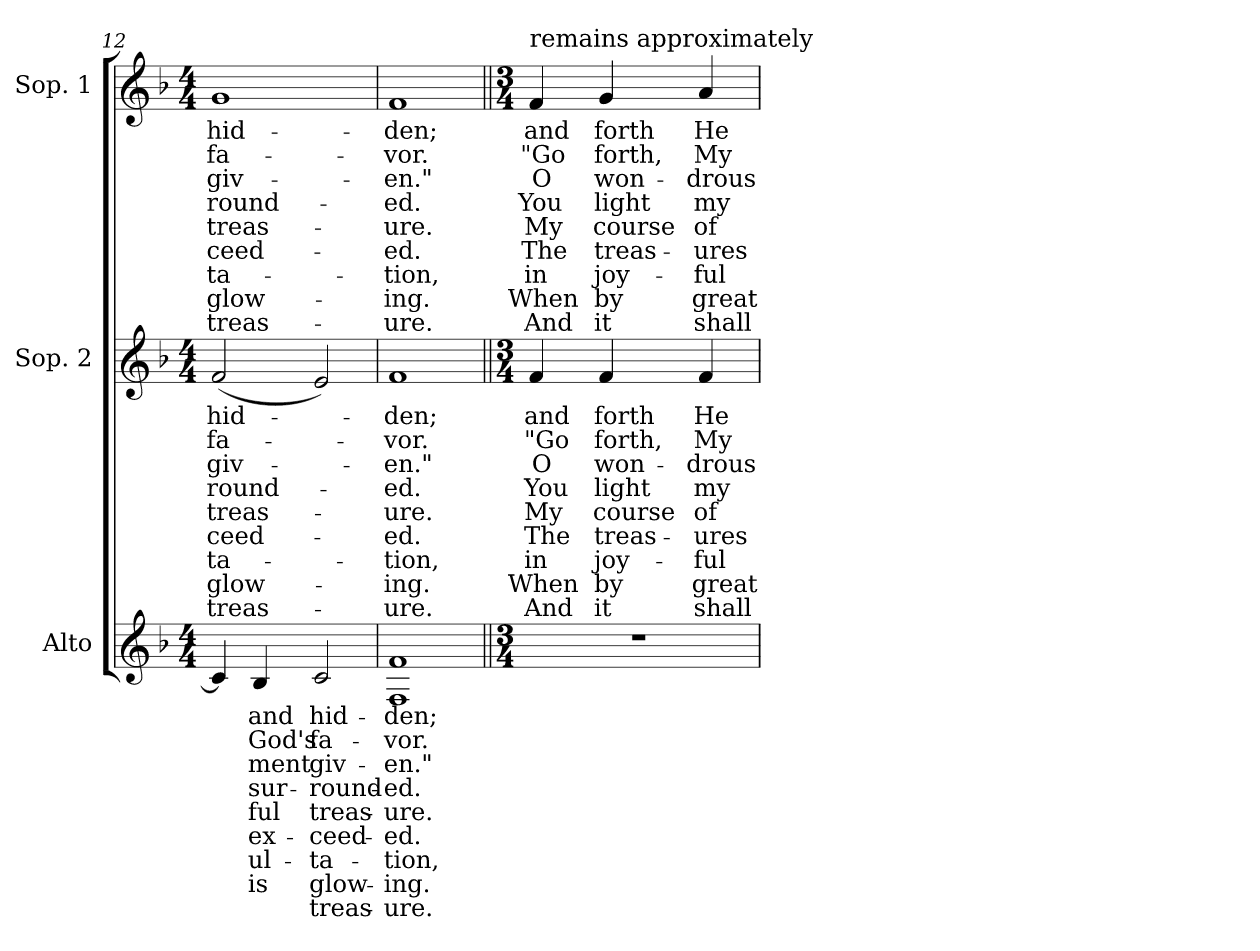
**kern	**text	**text	**text	**text	**text	**text	**text	**text	**text	**kern	**text	**text	**text	**text	**text	**text	**text	**text	**text	**kern	**text	**text	**text	**text	**text	**text	**text	**text	**text
*part3	*part3	*part3	*part3	*part3	*part3	*part3	*part3	*part3	*part3	*part2	*part2	*part2	*part2	*part2	*part2	*part2	*part2	*part2	*part2	*part1	*part1	*part1	*part1	*part1	*part1	*part1	*part1	*part1	*part1
*staff3	*staff3	*staff3	*staff3	*staff3	*staff3	*staff3	*staff3	*staff3	*staff3	*staff2	*staff2	*staff2	*staff2	*staff2	*staff2	*staff2	*staff2	*staff2	*staff2	*staff1	*staff1	*staff1	*staff1	*staff1	*staff1	*staff1	*staff1	*staff1	*staff1
*I"Alto	*	*	*	*	*	*	*	*	*	*I"Sop. 2	*	*	*	*	*	*	*	*	*	*I"Sop. 1	*	*	*	*	*	*	*	*	*
*I'A	*	*	*	*	*	*	*	*	*	*I'S	*	*	*	*	*	*	*	*	*	*I'S	*	*	*	*	*	*	*	*	*
*clefG2	*	*	*	*	*	*	*	*	*	*clefG2	*	*	*	*	*	*	*	*	*	*clefG2	*	*	*	*	*	*	*	*	*
*k[b-]	*	*	*	*	*	*	*	*	*	*k[b-]	*	*	*	*	*	*	*	*	*	*k[b-]	*	*	*	*	*	*	*	*	*
*F:	*	*	*	*	*	*	*	*	*	*F:	*	*	*	*	*	*	*	*	*	*F:	*	*	*	*	*	*	*	*	*
*M4/4	*	*	*	*	*	*	*	*	*	*M4/4	*	*	*	*	*	*	*	*	*	*M4/4	*	*	*	*	*	*	*	*	*
=12	=12	=12	=12	=12	=12	=12	=12	=12	=12	=12	=12	=12	=12	=12	=12	=12	=12	=12	=12	=12	=12	=12	=12	=12	=12	=12	=12	=12	=12
!	!	!	!	!	!	!	!	!	!	!	!LO:LY:b	!LO:LY:b	!LO:LY:b	!LO:LY:b	!LO:LY:b	!LO:LY:b	!LO:LY:b	!LO:LY:b	!LO:LY:b	!	!	!	!	!	!	!	!	!	!
!	!	!	!	!	!	!	!	!	!	!	!	!	!	!	!	!	!	!	!	!	!LO:LY:b	!LO:LY:b	!LO:LY:b	!LO:LY:b	!LO:LY:b	!LO:LY:b	!LO:LY:b	!LO:LY:b	!LO:LY:b
4c/]	.	.	.	.	.	.	.	.	.	(<2f/	hid-	fa-	giv-	-round-	treas-	-ceed-	-ta-	glow-	treas-	1g	hid-	fa-	giv-	-round-	treas-	-ceed-	-ta-	glow-	treas-
!	!LO:LY:b	!LO:LY:b	!LO:LY:b	!LO:LY:b	!LO:LY:b	!LO:LY:b	!LO:LY:b	!LO:LY:b	!	!	!	!	!	!	!	!	!	!	!	!	!	!	!	!	!	!	!	!	!
4B-/	and	God's	-ment	sur-	-ful	ex-	-ul-	is	.	.	.	.	.	.	.	.	.	.	.	.	.	.	.	.	.	.	.	.	.
!	!LO:LY:b	!LO:LY:b	!LO:LY:b	!LO:LY:b	!LO:LY:b	!LO:LY:b	!LO:LY:b	!LO:LY:b	!LO:LY:b	!	!	!	!	!	!	!	!	!	!	!	!	!	!	!	!	!	!	!	!
2c/	hid-	fa-	giv-	-round-	treas-	-ceed-	-ta-	glow-	-treas-	2e/)	.	.	.	.	.	.	.	.	.	.	.	.	.	.	.	.	.	.	.
=13	=13	=13	=13	=13	=13	=13	=13	=13	=13	=13	=13	=13	=13	=13	=13	=13	=13	=13	=13	=13	=13	=13	=13	=13	=13	=13	=13	=13	=13
!	!LO:LY:b	!LO:LY:b	!LO:LY:b	!LO:LY:b	!LO:LY:b	!LO:LY:b	!LO:LY:b	!LO:LY:b	!LO:LY:b	!	!	!	!	!	!	!	!	!	!	!	!	!	!	!	!	!	!	!	!
!	!	!	!	!	!	!	!	!	!	!	!LO:LY:b	!LO:LY:b	!LO:LY:b	!LO:LY:b	!LO:LY:b	!LO:LY:b	!LO:LY:b	!LO:LY:b	!LO:LY:b	!	!	!	!	!	!	!	!	!	!
!	!	!	!	!	!	!	!	!	!	!	!	!	!	!	!	!	!	!	!	!	!LO:LY:b	!LO:LY:b	!LO:LY:b	!LO:LY:b	!LO:LY:b	!LO:LY:b	!LO:LY:b	!LO:LY:b	!LO:LY:b
1F 1f	-den;	-vor.	-en."	-ed.	-ure.	-ed.	-tion,	-ing.	-ure.	1f	-den;	-vor.	-en."	-ed.	-ure.	-ed.	-tion,	-ing.	-ure.	1f	-den;	-vor.	-en."	-ed.	-ure.	-ed.	-tion,	-ing.	-ure.
!!LO:PB:g=z
=14||	=14||	=14||	=14||	=14||	=14||	=14||	=14||	=14||	=14||	=14||	=14||	=14||	=14||	=14||	=14||	=14||	=14||	=14||	=14||	=14||	=14||	=14||	=14||	=14||	=14||	=14||	=14||	=14||	=14||
*M3/4	*	*	*	*	*	*	*	*	*	*M3/4	*	*	*	*	*	*	*	*	*	*M3/4	*	*	*	*	*	*	*	*	*
!	!	!	!	!	!	!	!	!	!	!	!LO:LY:b	!LO:LY:b	!LO:LY:b	!LO:LY:b	!LO:LY:b	!LO:LY:b	!LO:LY:b	!LO:LY:b	!LO:LY:b	!	!	!	!	!	!	!	!	!	!
!	!	!	!	!	!	!	!	!	!	!	!	!	!	!	!	!	!	!	!	!LO:TX:a:t=remains approximately	!	!	!	!	!	!	!	!	!
!	!	!	!	!	!	!	!	!	!	!	!	!	!	!	!	!	!	!	!	!	!LO:LY:b	!LO:LY:b	!LO:LY:b	!LO:LY:b	!LO:LY:b	!LO:LY:b	!LO:LY:b	!LO:LY:b	!LO:LY:b
2.r	.	.	.	.	.	.	.	.	.	4f/	and	"Go	O	You	My	The	in	When	And	4f/	and	"Go	O	You	My	The	in	When	And
!	!	!	!	!	!	!	!	!	!	!	!LO:LY:b	!LO:LY:b	!LO:LY:b	!LO:LY:b	!LO:LY:b	!LO:LY:b	!LO:LY:b	!LO:LY:b	!LO:LY:b	!	!	!	!	!	!	!	!	!	!
!	!	!	!	!	!	!	!	!	!	!	!	!	!	!	!	!	!	!	!	!	!LO:LY:b	!LO:LY:b	!LO:LY:b	!LO:LY:b	!LO:LY:b	!LO:LY:b	!LO:LY:b	!LO:LY:b	!LO:LY:b
.	.	.	.	.	.	.	.	.	.	4f/	forth	forth,	won-	light	course	treas-	joy-	by	it	4g/	forth	forth,	won-	light	course	treas-	joy-	by	it
!	!	!	!	!	!	!	!	!	!	!	!LO:LY:b	!LO:LY:b	!LO:LY:b	!LO:LY:b	!LO:LY:b	!LO:LY:b	!LO:LY:b	!LO:LY:b	!LO:LY:b	!	!	!	!	!	!	!	!	!	!
!	!	!	!	!	!	!	!	!	!	!	!	!	!	!	!	!	!	!	!	!	!LO:LY:b	!LO:LY:b	!LO:LY:b	!LO:LY:b	!LO:LY:b	!LO:LY:b	!LO:LY:b	!LO:LY:b	!LO:LY:b
.	.	.	.	.	.	.	.	.	.	4f/	He	My	-drous	my	of	-ures	-ful	great	shall	4a/	He	My	-drous	my	of	-ures	-ful	great	shall
=	=	=	=	=	=	=	=	=	=	=	=	=	=	=	=	=	=	=	=	=	=	=	=	=	=	=	=	=	=
*-	*-	*-	*-	*-	*-	*-	*-	*-	*-	*-	*-	*-	*-	*-	*-	*-	*-	*-	*-	*-	*-	*-	*-	*-	*-	*-	*-	*-	*-
